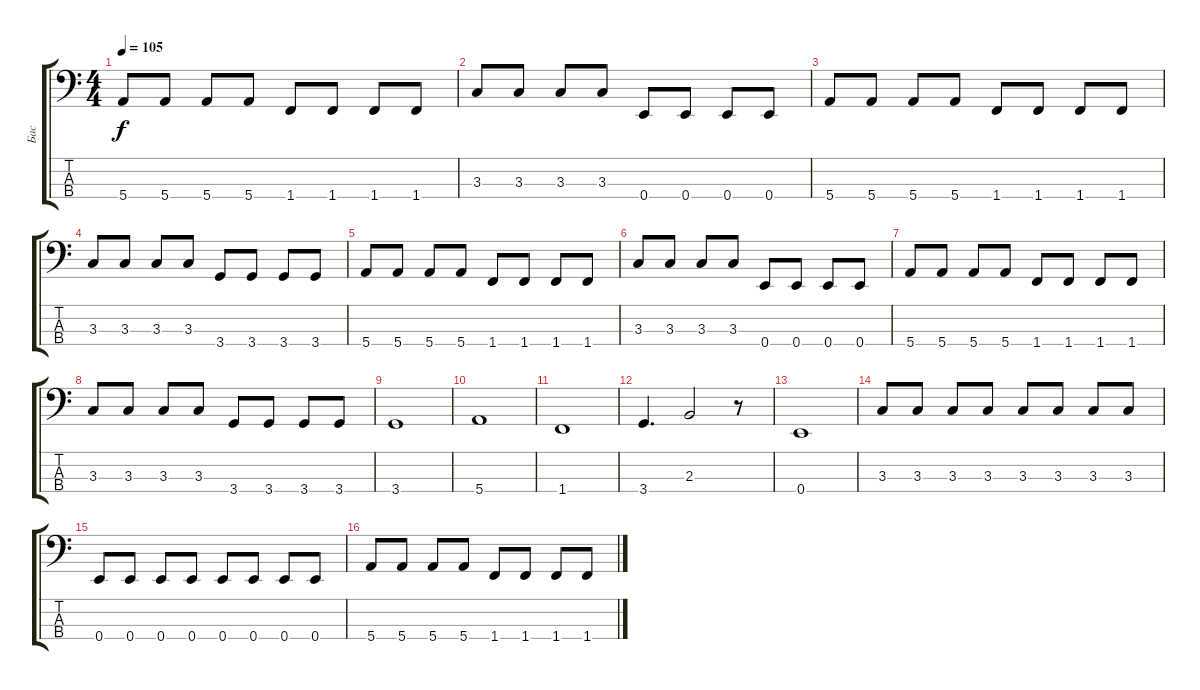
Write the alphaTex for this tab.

\track ("Бас" "Бас") {instrument electricbasspick}
\staff {score tabs}
\tuning (G2 D2 A1 E1) {hide}
\ts (4 4)
\tempo 105
\clef f4
\ks c
5.4.8{dy f} 5.4.8 5.4.8 5.4.8 1.4.8 1.4.8 1.4.8 1.4.8 |
3.3.8 3.3.8 3.3.8 3.3.8 0.4.8 0.4.8 0.4.8 0.4.8 |
5.4.8 5.4.8 5.4.8 5.4.8 1.4.8 1.4.8 1.4.8 1.4.8 |
3.3.8 3.3.8 3.3.8 3.3.8 3.4.8 3.4.8 3.4.8 3.4.8 |
5.4.8 5.4.8 5.4.8 5.4.8 1.4.8 1.4.8 1.4.8 1.4.8 |
3.3.8 3.3.8 3.3.8 3.3.8 0.4.8 0.4.8 0.4.8 0.4.8 |
5.4.8 5.4.8 5.4.8 5.4.8 1.4.8 1.4.8 1.4.8 1.4.8 |
3.3.8 3.3.8 3.3.8 3.3.8 3.4.8 3.4.8 3.4.8 3.4.8 |
3.4.1 |
5.4.1 |
1.4.1 |
3.4.4{d} 2.3.2 r.8 |
0.4.1 |
3.3.8 3.3.8 3.3.8 3.3.8 3.3.8 3.3.8 3.3.8 3.3.8 |
0.4.8 0.4.8 0.4.8 0.4.8 0.4.8 0.4.8 0.4.8 0.4.8 |
5.4.8 5.4.8 5.4.8 5.4.8 1.4.8 1.4.8 1.4.8 1.4.8
